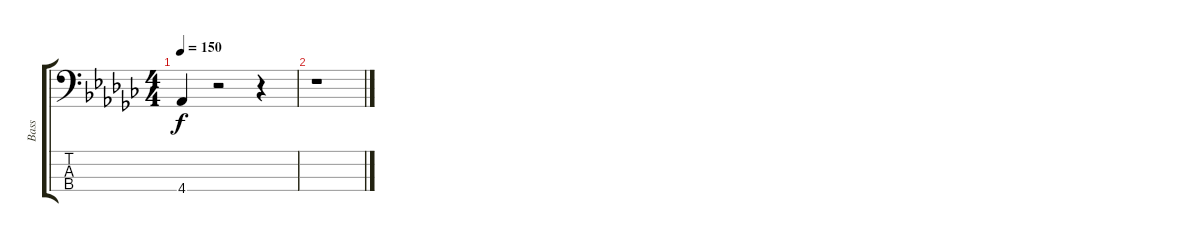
\track ("Bass" "Bass") {instrument electricbasspick}
\staff {score tabs}
\tuning (G2 D2 A1 E1) {hide}
\ts (4 4)
\tempo 150
\clef f4
\ks gb
4.4.4{dy f} r.2 r.4 |
r.1
